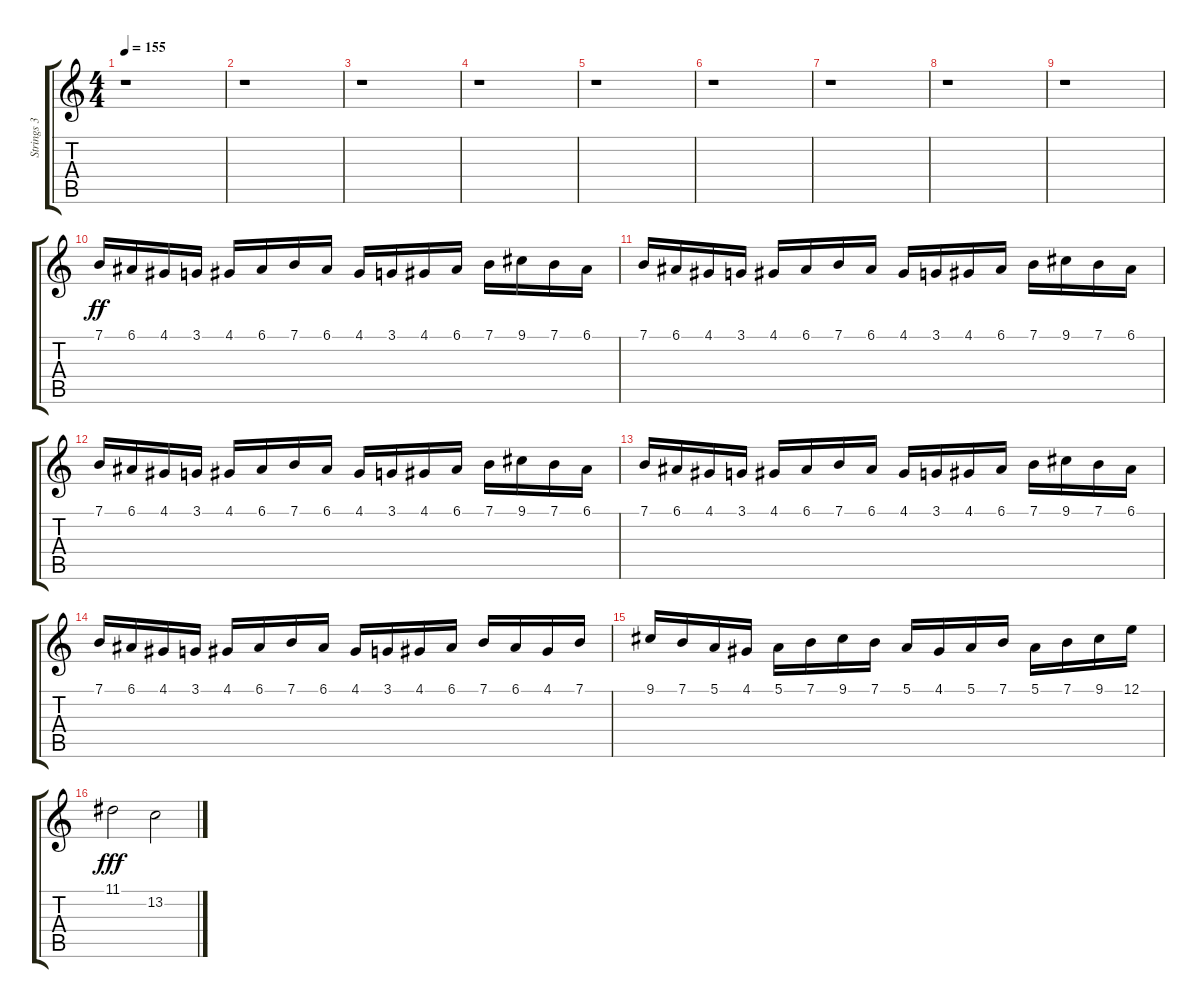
\track ("Strings 3" "Strings 3") {instrument stringensemble1}
\staff {score tabs}
\tuning (E4 B3 G3 D3 A2 E2) {hide}
\ts (4 4)
\tempo 155
\clef g2
\ks c
r.1{dy ff} |
r.1 |
r.1 |
r.1 |
r.1 |
r.1 |
r.1 |
r.1 |
r.1 |
7.1.16 6.1.16 4.1.16 3.1.16 4.1.16 6.1.16 7.1.16 6.1.16 4.1.16 3.1.16 4.1.16 6.1.16 7.1.16 9.1.16 7.1.16 6.1.16 |
7.1.16 6.1.16 4.1.16 3.1.16 4.1.16 6.1.16 7.1.16 6.1.16 4.1.16 3.1.16 4.1.16 6.1.16 7.1.16 9.1.16 7.1.16 6.1.16 |
7.1.16 6.1.16 4.1.16 3.1.16 4.1.16 6.1.16 7.1.16 6.1.16 4.1.16 3.1.16 4.1.16 6.1.16 7.1.16 9.1.16 7.1.16 6.1.16 |
7.1.16 6.1.16 4.1.16 3.1.16 4.1.16 6.1.16 7.1.16 6.1.16 4.1.16 3.1.16 4.1.16 6.1.16 7.1.16 9.1.16 7.1.16 6.1.16 |
7.1.16 6.1.16 4.1.16 3.1.16 4.1.16 6.1.16 7.1.16 6.1.16 4.1.16 3.1.16 4.1.16 6.1.16 7.1.16 6.1.16 4.1.16 7.1.16 |
9.1.16 7.1.16 5.1.16 4.1.16 5.1.16 7.1.16 9.1.16 7.1.16 5.1.16 4.1.16 5.1.16 7.1.16 5.1.16 7.1.16 9.1.16 12.1.16 |
11.1.2{dy fff} 13.2.2
